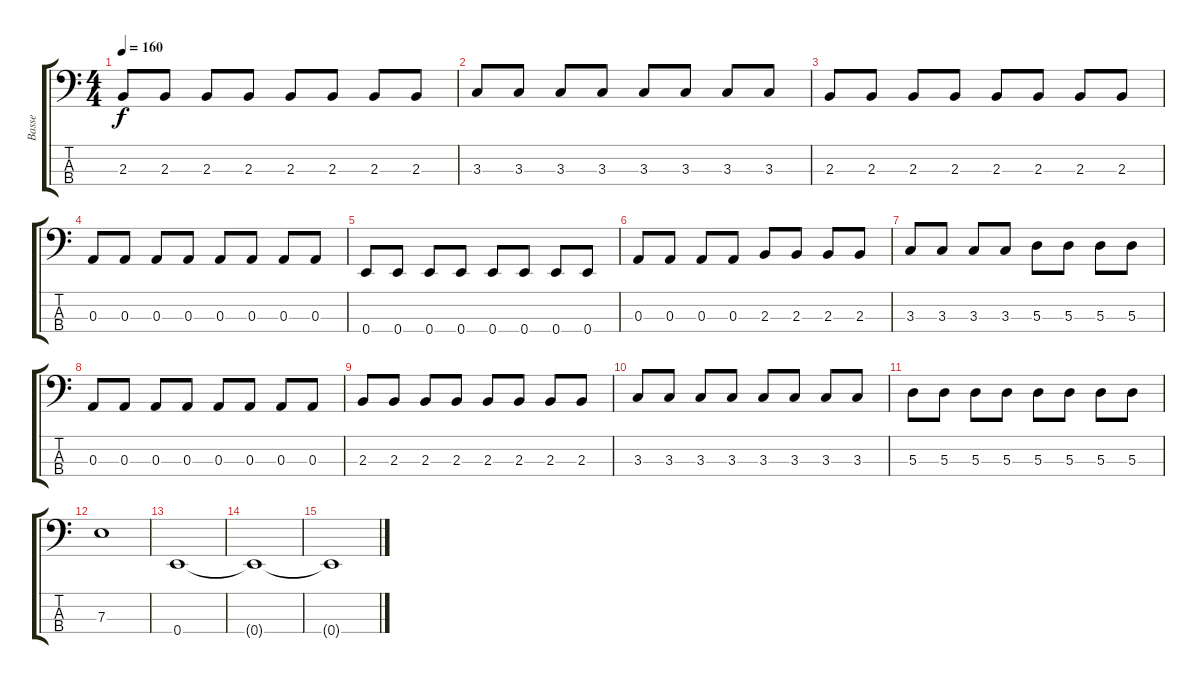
\track ("Basse" "Basse") {instrument electricbassfinger}
\staff {score tabs}
\tuning (G2 D2 A1 E1) {hide}
\ts (4 4)
\tempo 160
\clef f4
\ks c
2.3.8{dy f} 2.3.8 2.3.8 2.3.8 2.3.8 2.3.8 2.3.8 2.3.8 |
3.3.8 3.3.8 3.3.8 3.3.8 3.3.8 3.3.8 3.3.8 3.3.8 |
2.3.8 2.3.8 2.3.8 2.3.8 2.3.8 2.3.8 2.3.8 2.3.8 |
0.3.8 0.3.8 0.3.8 0.3.8 0.3.8 0.3.8 0.3.8 0.3.8 |
0.4.8 0.4.8 0.4.8 0.4.8 0.4.8 0.4.8 0.4.8 0.4.8 |
0.3.8 0.3.8 0.3.8 0.3.8 2.3.8 2.3.8 2.3.8 2.3.8 |
3.3.8 3.3.8 3.3.8 3.3.8 5.3.8 5.3.8 5.3.8 5.3.8 |
0.3.8 0.3.8 0.3.8 0.3.8 0.3.8 0.3.8 0.3.8 0.3.8 |
2.3.8 2.3.8 2.3.8 2.3.8 2.3.8 2.3.8 2.3.8 2.3.8 |
3.3.8 3.3.8 3.3.8 3.3.8 3.3.8 3.3.8 3.3.8 3.3.8 |
5.3.8 5.3.8 5.3.8 5.3.8 5.3.8 5.3.8 5.3.8 5.3.8 |
7.3.1 |
0.4.1 |
0.4{t}.1 |
0.4{t}.1
